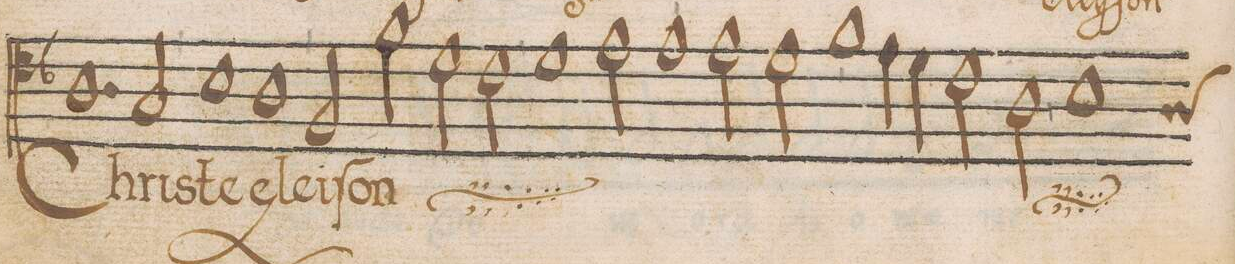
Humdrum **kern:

**kern	**text
*I"ALTVS	*
*clefC4	*
*k[b-]	*
*met(C|)	*
*M2/1	*
1.A	Chri-
2G/	.
=20-	=20-
1B-	-ste
1A	e-
=21-	=21-
2F/	-lei-
2f\	-ſon
*	*ij
2d\	Chri-
2c\	.
=22-	=22-
1d	.
2e\	.
1e\	-ste
=23-	=23-
2e\	e-
2d\	.
1f\	-le-
=24-	=24-
4e\	-i-
4d\	.
2c\	-ſon
2A\	.
=25-	=25-
*custos:A	*
1B-	Chri-
*-	*-
